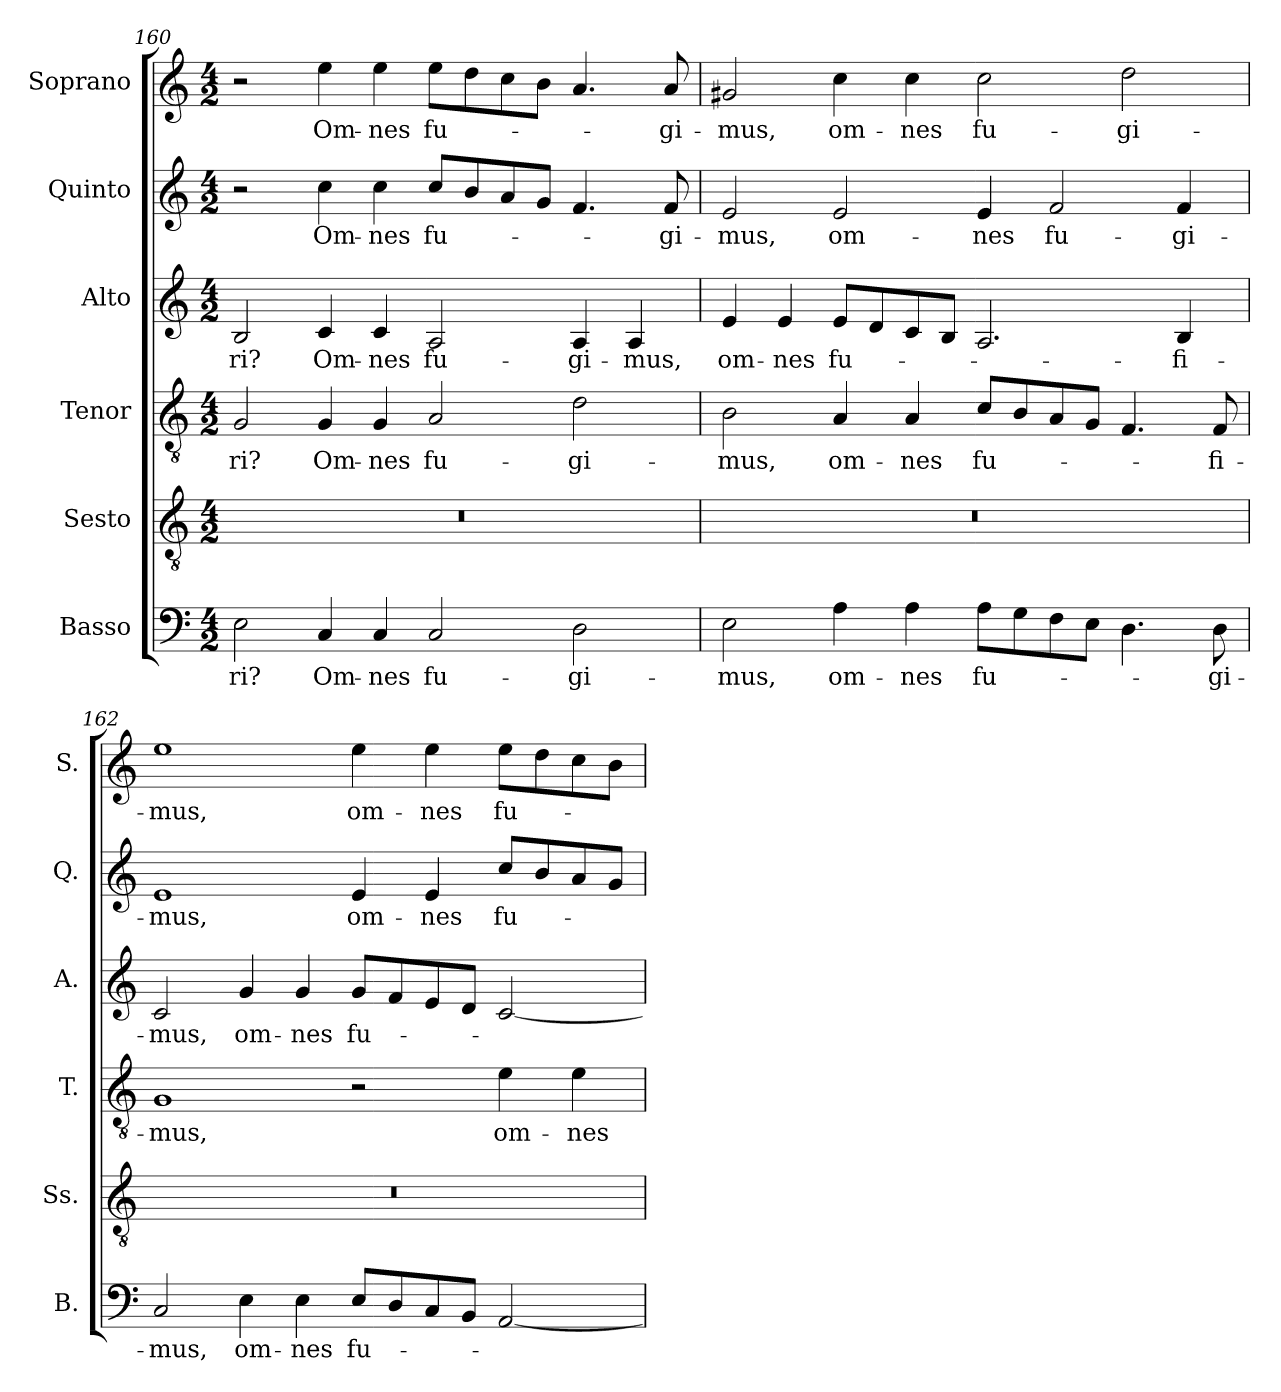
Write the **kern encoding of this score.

**kern	**text	**kern	**kern	**text	**kern	**text	**kern	**text	**kern	**text
*part6	*part6	*part5	*part4	*part4	*part3	*part3	*part2	*part2	*part1	*part1
*staff6	*staff6	*staff5	*staff4	*staff4	*staff3	*staff3	*staff2	*staff2	*staff1	*staff1
*I"Basso	*	*I"Sesto	*I"Tenor	*	*I"Alto	*	*I"Quinto	*	*I"Soprano	*
*I'B.	*	*I'Ss.	*I'T.	*	*I'A.	*	*I'Q.	*	*I'S.	*
!!LO:LB:g=z
*clefF4	*	*clefGv2	*clefGv2	*	*clefG2	*	*clefG2	*	*clefG2	*
*	*	*ITrd7c12	*ITrd7c12	*	*	*	*	*	*	*
*k[]	*	*k[]	*k[]	*	*k[]	*	*k[]	*	*k[]	*
*C:	*	*C:	*C:	*	*C:	*	*C:	*	*C:	*
*M4/2	*	*M4/2	*M4/2	*	*M4/2	*	*M4/2	*	*M4/2	*
=160	=160	=160	=160	=160	=160	=160	=160	=160	=160	=160
!	!LO:LY:b:color=#000000	!LO:N:vis=1	!	!	!	!	!	!	!	!
!	!	!	!	!LO:LY:b:color=#000000	!	!	!	!	!	!
!	!	!	!	!	!	!LO:LY:b:color=#000000	!	!	!	!
2Ei\	-ri?	0r	2GGi/	-ri?	2Bi/	-ri?	2r	.	2r	.
!	!LO:LY:b:color=#000000	!	!	!	!	!	!	!	!	!
!	!	!	!	!LO:LY:b:color=#000000	!	!	!	!	!	!
!	!	!	!	!	!	!LO:LY:b:color=#000000	!	!	!	!
!	!	!	!	!	!	!	!	!LO:LY:b:color=#000000	!	!
!	!	!	!	!	!	!	!	!	!	!LO:LY:b:color=#000000
4Ci/	Om-	.	4GGi/	Om-	4ci/	Om-	4cci\	Om-	4eei\	Om-
!	!LO:LY:b:color=#000000	!	!	!	!	!	!	!	!	!
!	!	!	!	!LO:LY:b:color=#000000	!	!	!	!	!	!
!	!	!	!	!	!	!LO:LY:b:color=#000000	!	!	!	!
!	!	!	!	!	!	!	!	!LO:LY:b:color=#000000	!	!
!	!	!	!	!	!	!	!	!	!	!LO:LY:b:color=#000000
4Ci/	-nes	.	4GGi/	-nes	4ci/	-nes	4cci\	-nes	4eei\	-nes
!	!LO:LY:b:color=#000000	!	!	!	!	!	!	!	!	!
!	!	!	!	!LO:LY:b:color=#000000	!	!	!	!	!	!
!	!	!	!	!	!	!LO:LY:b:color=#000000	!	!	!	!
!	!	!	!	!	!	!	!	!LO:LY:b:color=#000000	!	!
!	!	!	!	!	!	!	!	!	!	!LO:LY:b:color=#000000
2Ci/	fu-	.	2AAi/	fu-	2Ai/	fu-	8cci/L	fu-	8eei\L	fu-
.	.	.	.	.	.	.	8bi/	.	8ddi\	.
.	.	.	.	.	.	.	8ai/	.	8cci\	.
.	.	.	.	.	.	.	8gi/J	.	8bi\J	.
!	!LO:LY:b:color=#000000	!	!	!	!	!	!	!	!	!
!	!	!	!	!LO:LY:b:color=#000000	!	!	!	!	!	!
!	!	!	!	!	!	!LO:LY:b:color=#000000	!	!	!	!
2Di\	-gi-	.	2Di\	-gi-	4Ai/	-gi-	4.fi/	.	4.ai/	.
!	!	!	!	!	!	!LO:LY:b:color=#000000	!	!	!	!
.	.	.	.	.	4Ai/	-mus,	.	.	.	.
!	!	!	!	!	!	!	!	!LO:LY:b:color=#000000	!	!
!	!	!	!	!	!	!	!	!	!	!LO:LY:b:color=#000000
.	.	.	.	.	.	.	8fi/	-gi-	8ai/	-gi-
=161	=161	=161	=161	=161	=161	=161	=161	=161	=161	=161
!	!LO:LY:b:color=#000000	!LO:N:vis=1	!	!	!	!	!	!	!	!
!	!	!	!	!LO:LY:b:color=#000000	!	!	!	!	!	!
!	!	!	!	!	!	!LO:LY:b:color=#000000	!	!	!	!
!	!	!	!	!	!	!	!	!LO:LY:b:color=#000000	!	!
!	!	!	!	!	!	!	!	!	!	!LO:LY:b:color=#000000
2Ei\	-mus,	0r	2BBi\	-mus,	4ei/	om-	2ei/	-mus,	2g#Xi/	-mus,
!	!	!	!	!	!	!LO:LY:b:color=#000000	!	!	!	!
.	.	.	.	.	4ei/	-nes	.	.	.	.
!	!LO:LY:b:color=#000000	!	!	!	!	!	!	!	!	!
!	!	!	!	!LO:LY:b:color=#000000	!	!	!	!	!	!
!	!	!	!	!	!	!LO:LY:b:color=#000000	!	!	!	!
!	!	!	!	!	!	!	!	!LO:LY:b:color=#000000	!	!
!	!	!	!	!	!	!	!	!	!	!LO:LY:b:color=#000000
4Ai\	om-	.	4AAi/	om-	8ei/L	fu-	2ei/	om-	4cci\	om-
.	.	.	.	.	8di/	.	.	.	.	.
!	!LO:LY:b:color=#000000	!	!	!	!	!	!	!	!	!
!	!	!	!	!LO:LY:b:color=#000000	!	!	!	!	!	!
!	!	!	!	!	!	!	!	!	!	!LO:LY:b:color=#000000
4Ai\	-nes	.	4AAi/	-nes	8ci/	.	.	.	4cci\	-nes
.	.	.	.	.	8Bi/J	.	.	.	.	.
!	!LO:LY:b:color=#000000	!	!	!	!	!	!	!	!	!
!	!	!	!	!LO:LY:b:color=#000000	!	!	!	!	!	!
!	!	!	!	!	!	!	!	!LO:LY:b:color=#000000	!	!
!	!	!	!	!	!	!	!	!	!	!LO:LY:b:color=#000000
8Ai\L	fu-	.	8Ci/L	fu-	2.Ai/	.	4ei/	-nes	2cci\	fu-
8Gi\	.	.	8BBi/	.	.	.	.	.	.	.
!	!	!	!	!	!	!	!	!LO:LY:b:color=#000000	!	!
8Fi\	.	.	8AAi/	.	.	.	2fi/	fu-	.	.
8Ei\J	.	.	8GGi/J	.	.	.	.	.	.	.
!	!	!	!	!	!	!	!	!	!	!LO:LY:b:color=#000000
4.Di\	.	.	4.FFi/	.	.	.	.	.	2ddi\	-gi-
!	!	!	!	!	!	!LO:LY:b:color=#000000	!	!	!	!
!	!	!	!	!	!	!	!	!LO:LY:b:color=#000000	!	!
.	.	.	.	.	4Bi/	-fi-	4fi/	-gi-	.	.
!	!LO:LY:b:color=#000000	!	!	!	!	!	!	!	!	!
!	!	!	!	!LO:LY:b:color=#000000	!	!	!	!	!	!
8Di\	-gi-	.	8FFi/	-fi-	.	.	.	.	.	.
=162	=162	=162	=162	=162	=162	=162	=162	=162	=162	=162
!	!LO:LY:b:color=#000000	!LO:N:vis=1	!	!	!	!	!	!	!	!
!	!	!	!	!LO:LY:b:color=#000000	!	!	!	!	!	!
!	!	!	!	!	!	!LO:LY:b:color=#000000	!	!	!	!
!	!	!	!	!	!	!	!	!LO:LY:b:color=#000000	!	!
!	!	!	!	!	!	!	!	!	!	!LO:LY:b:color=#000000
2Ci/	-mus,	0r	1GGi	-mus,	2ci/	-mus,	1ei	-mus,	1eei	-mus,
!	!LO:LY:b:color=#000000	!	!	!	!	!	!	!	!	!
!	!	!	!	!	!	!LO:LY:b:color=#000000	!	!	!	!
4Ei\	om-	.	.	.	4gi/	om-	.	.	.	.
!	!LO:LY:b:color=#000000	!	!	!	!	!	!	!	!	!
!	!	!	!	!	!	!LO:LY:b:color=#000000	!	!	!	!
4Ei\	-nes	.	.	.	4gi/	-nes	.	.	.	.
!	!LO:LY:b:color=#000000	!	!	!	!	!	!	!	!	!
!	!	!	!	!	!	!LO:LY:b:color=#000000	!	!	!	!
!	!	!	!	!	!	!	!	!LO:LY:b:color=#000000	!	!
!	!	!	!	!	!	!	!	!	!	!LO:LY:b:color=#000000
8Ei/L	fu-	.	2r	.	8gi/L	fu-	4ei/	om-	4eei\	om-
8Di/	.	.	.	.	8fi/	.	.	.	.	.
!	!	!	!	!	!	!	!	!LO:LY:b:color=#000000	!	!
!	!	!	!	!	!	!	!	!	!	!LO:LY:b:color=#000000
8Ci/	.	.	.	.	8ei/	.	4ei/	-nes	4eei\	-nes
8BBi/J	.	.	.	.	8di/J	.	.	.	.	.
!	!	!	!	!LO:LY:b:color=#000000	!	!	!	!	!	!
!	!	!	!	!	!	!	!	!LO:LY:b:color=#000000	!	!
!	!	!	!	!	!	!	!	!	!	!LO:LY:b:color=#000000
[2AAi/	.	.	4Ei\	om-	[2ci/	.	8cci/L	fu-	8eei\L	fu-
.	.	.	.	.	.	.	8bi/	.	8ddi\	.
!	!	!	!	!LO:LY:b:color=#000000	!	!	!	!	!	!
.	.	.	4Ei\	-nes	.	.	8ai/	.	8cci\	.
.	.	.	.	.	.	.	8gi/J	.	8bi\J	.
=	=	=	=	=	=	=	=	=	=	=
*-	*-	*-	*-	*-	*-	*-	*-	*-	*-	*-
